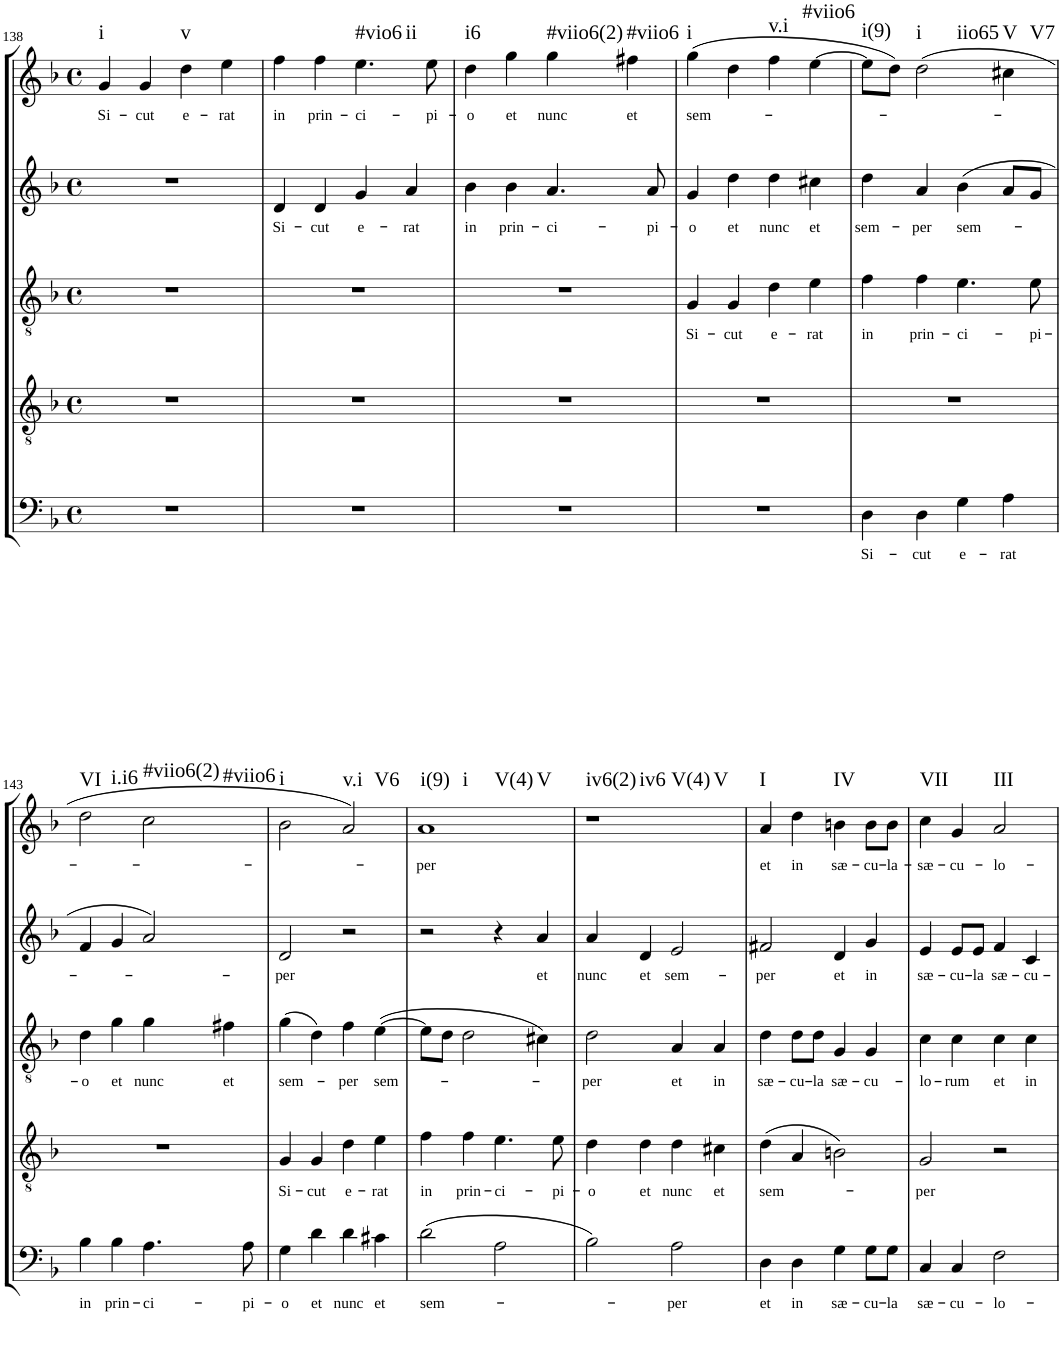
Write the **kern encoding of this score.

**kern	**text	**kern	**text	**kern	**text	**kern	**text	**kern	**text	**harte
*part5	*part5	*part4	*part4	*part3	*part3	*part2	*part2	*part1	*part1	*part1
*staff5	*staff5	*staff4	*staff4	*staff3	*staff3	*staff2	*staff2	*staff1	*staff1	*
*I"Basso	*	*I"Tenore	*	*I"Alto	*	*I"Alto	*	*I"Canto	*	*
!!LO:PB:g=z
*clefF4	*	*clefGv2	*	*clefGv2	*	*clefG2	*	*clefG2	*	*
*Trd7c12	*	*	*	*	*	*	*	*	*	*
*k[b-]	*	*k[b-]	*	*k[b-]	*	*k[b-]	*	*k[b-]	*	*
*F:	*	*F:	*	*F:	*	*F:	*	*F:	*	*
*M4/4	*	*M4/4	*	*M4/4	*	*M4/4	*	*M4/4	*	*
*met(c)	*	*met(c)	*	*met(c)	*	*met(c)	*	*met(c)	*	*
=138	=138	=138	=138	=138	=138	=138	=138	=138	=138	=138
!	!	!	!	!	!	!	!	!	!LO:LY:b	!LO:H:kt=i
1r	.	1r	.	1r	.	1r	.	4g/	Si-	N
!	!	!	!	!	!	!	!	!	!LO:LY:b	!
.	.	.	.	.	.	.	.	4g/	-cut	.
!	!	!	!	!	!	!	!	!	!LO:LY:b	!LO:H:kt=v
.	.	.	.	.	.	.	.	4dd\	e-	N
!	!	!	!	!	!	!	!	!	!LO:LY:b	!
.	.	.	.	.	.	.	.	4ee\	-rat	.
=139	=139	=139	=139	=139	=139	=139	=139	=139	=139	=139
!	!	!	!	!	!	!	!LO:LY:b	!	!LO:LY:b	!
1r	.	1r	.	1r	.	4d/	Si-	4ff\	in	.
!	!	!	!	!	!	!	!LO:LY:b	!	!LO:LY:b	!
.	.	.	.	.	.	4d/	-cut	4ff\	prin-	.
!	!	!	!	!	!	!	!LO:LY:b	!	!LO:LY:b	!LO:H:n=1:kt=#vio6
!	!	!	!	!	!	!	!	!	!	!LO:H:n=2:kt=ii
.	.	.	.	.	.	4g/	e-	4.ee\	-ci-	N N
!	!	!	!	!	!	!	!LO:LY:b	!	!	!
.	.	.	.	.	.	4a/	-rat	.	.	.
!	!	!	!	!	!	!	!	!	!LO:LY:b	!
.	.	.	.	.	.	.	.	8ee\	-pi-	.
=140	=140	=140	=140	=140	=140	=140	=140	=140	=140	=140
!	!	!	!	!	!	!	!LO:LY:b	!	!LO:LY:b	!LO:H:kt=i6
1r	.	1r	.	1r	.	4b-\	in	4dd\	-o	N
!	!	!	!	!	!	!	!LO:LY:b	!	!LO:LY:b	!
.	.	.	.	.	.	4b-\	prin-	4gg\	et	.
!	!	!	!	!	!	!	!LO:LY:b	!	!LO:LY:b	!LO:H:kt=#viio6(2)
.	.	.	.	.	.	4.a/	-ci-	4gg\	nunc	N
!	!	!	!	!	!	!	!	!	!LO:LY:b	!LO:H:kt=#viio6
.	.	.	.	.	.	.	.	4ff#X\	et	N
!	!	!	!	!	!	!	!LO:LY:b	!	!	!
.	.	.	.	.	.	8a/	-pi-	.	.	.
=141	=141	=141	=141	=141	=141	=141	=141	=141	=141	=141
!	!	!	!	!	!LO:LY:b	!	!LO:LY:b	!	!LO:LY:b	!LO:H:kt=i
1r	.	1r	.	4G/	Si-	4g/	-o	(4gg\	sem-	N
!	!	!	!	!	!LO:LY:b	!	!LO:LY:b	!	!	!
.	.	.	.	4G/	-cut	4dd\	et	4dd\	.	.
!	!	!	!	!	!LO:LY:b	!	!LO:LY:b	!	!	!LO:H:kt=v.i
.	.	.	.	4d\	e-	4dd\	nunc	4ff\	.	N
!	!	!	!	!	!LO:LY:b	!	!LO:LY:b	!	!	!LO:H:kt=#viio6
.	.	.	.	4e\	-rat	4cc#X\	et	[4ee\	.	N
=142	=142	=142	=142	=142	=142	=142	=142	=142	=142	=142
!	!LO:LY:b	!	!	!	!LO:LY:b	!	!LO:LY:b	!	!	!LO:H:kt=i(9)
4D\	Si-	1r	.	4f\	in	4dd\	sem-	8ee\L]	.	N
.	.	.	.	.	.	.	.	8dd\J)	.	.
!	!LO:LY:b	!	!	!	!LO:LY:b	!	!LO:LY:b	!	!	!LO:H:n=1:kt=i
!	!	!	!	!	!	!	!	!	!	!LO:H:n=2:kt=iio65
4D\	-cut	.	.	4f\	prin-	4a/	-per	(2dd\	.	N N
!	!LO:LY:b	!	!	!	!LO:LY:b	!	!LO:LY:b	!	!	!
4G\	e-	.	.	4.e\	-ci-	(4b-\	sem-	.	.	.
!	!LO:LY:b	!	!	!	!	!	!	!	!	!LO:H:n=1:kt=V
!	!	!	!	!	!	!	!	!	!	!LO:H:n=2:kt=V7
4A\	-rat	.	.	.	.	8a/L	.	4cc#X\	.	N N
!	!	!	!	!	!LO:LY:b	!	!	!	!	!
.	.	.	.	8e\	-pi-	8g/J	.	.	.	.
!!LO:LB:g=z
=143	=143	=143	=143	=143	=143	=143	=143	=143	=143	=143
!	!LO:LY:b	!	!	!	!LO:LY:b	!	!LO:LY:b	!	!LO:LY:b	!LO:H:n=1:kt=VI
!	!	!	!	!	!	!	!	!	!	!LO:H:n=2:kt=i.i6
4B-\	in	1r	.	4d\	-­o	4f/	-­-	2dd\	-­-	N N
!	!LO:LY:b	!	!	!	!LO:LY:b	!	!	!	!	!
4B-\	prin-	.	.	4g\	et	4g/	.	.	.	.
!	!LO:LY:b	!	!	!	!LO:LY:b	!	!	!	!	!LO:H:n=1:kt=#viio6(2)
!	!	!	!	!	!	!	!	!	!	!LO:H:n=2:kt=#viio6
4.A\	-ci-	.	.	4g\	nunc	2a/)	.	2cc\	.	N N
!	!	!	!	!	!LO:LY:b	!	!	!	!	!
.	.	.	.	4f#X\	et	.	.	.	.	.
!	!LO:LY:b	!	!	!	!	!	!	!	!	!
8A\	-pi-	.	.	.	.	.	.	.	.	.
=144	=144	=144	=144	=144	=144	=144	=144	=144	=144	=144
!	!LO:LY:b	!	!LO:LY:b	!	!LO:LY:b	!	!LO:LY:b	!	!	!LO:H:kt=i
4G\	-o	4G/	Si-	(4g\	sem-	2d/	-per	2b-\	.	N
!	!LO:LY:b	!	!LO:LY:b	!	!	!	!	!	!	!
4d\	et	4G/	-cut	4d\)	.	.	.	.	.	.
!	!LO:LY:b	!	!LO:LY:b	!	!LO:LY:b	!	!	!	!	!LO:H:n=1:kt=v.i
!	!	!	!	!	!	!	!	!	!	!LO:H:n=2:kt=V6
4d\	nunc	4d\	e-	4f\	-per	2r	.	2a/)	.	N N
!	!LO:LY:b	!	!LO:LY:b	!	!LO:LY:b	!	!	!	!	!
4c#X\	et	4e\	-rat	([4e\	sem-	.	.	.	.	.
=145	=145	=145	=145	=145	=145	=145	=145	=145	=145	=145
!	!LO:LY:b	!	!LO:LY:b	!	!	!	!	!	!LO:LY:b	!LO:H:n=1:kt=i(9)
!	!	!	!	!	!	!	!	!	!	!LO:H:n=2:kt=i
!	!	!	!	!	!	!	!	!	!	!LO:H:n=3:kt=V(4)
!	!	!	!	!	!	!	!	!	!	!LO:H:n=4:kt=V
(2d\	sem-	4f\	in	8e\L]	.	2r	.	1a	-per	N N N N
.	.	.	.	8d\J	.	.	.	.	.	.
!	!	!	!LO:LY:b	!	!	!	!	!	!	!
.	.	4f\	prin-	2d\	.	.	.	.	.	.
!	!	!	!LO:LY:b	!	!	!	!	!	!	!
2A\	.	4.e\	-ci-	.	.	4r	.	.	.	.
!	!	!	!	!	!	!	!LO:LY:b	!	!	!
.	.	.	.	4c#X\)	.	4a/	et	.	.	.
!	!	!	!LO:LY:b	!	!	!	!	!	!	!
.	.	8e\	-pi-	.	.	.	.	.	.	.
=146	=146	=146	=146	=146	=146	=146	=146	=146	=146	=146
!	!	!	!LO:LY:b	!	!LO:LY:b	!	!LO:LY:b	!	!	!LO:H:n=1:kt=iv6(2)
!	!	!	!	!	!	!	!	!	!	!LO:H:n=2:kt=iv6
!	!	!	!	!	!	!	!	!	!	!LO:H:n=3:kt=V(4)
!	!	!	!	!	!	!	!	!	!	!LO:H:n=4:kt=V
2B-\)	.	4d\	-o	2d\	-per	4a/	nunc	1r	.	N N N N
!	!	!	!LO:LY:b	!	!	!	!LO:LY:b	!	!	!
.	.	4d\	et	.	.	4d/	et	.	.	.
!	!LO:LY:b	!	!LO:LY:b	!	!LO:LY:b	!	!LO:LY:b	!	!	!
2A\	-per	4d\	nunc	4A/	et	2e/	sem-	.	.	.
!	!	!	!LO:LY:b	!	!LO:LY:b	!	!	!	!	!
.	.	4c#X\	et	4A/	in	.	.	.	.	.
=147	=147	=147	=147	=147	=147	=147	=147	=147	=147	=147
!	!LO:LY:b	!	!LO:LY:b	!	!LO:LY:b	!	!LO:LY:b	!	!LO:LY:b	!LO:H:kt=I
4D\	et	(4d\	sem-	4d\	sæ-	2f#X/	-per	4a/	et	N
!	!LO:LY:b	!	!	!	!LO:LY:b	!	!	!	!LO:LY:b	!
4D\	in	4A/	.	8d\L	-cu-	.	.	4dd\	in	.
!	!	!	!	!	!LO:LY:b	!	!	!	!	!
.	.	.	.	8d\J	-la	.	.	.	.	.
!	!LO:LY:b	!	!	!	!LO:LY:b	!	!LO:LY:b	!	!LO:LY:b	!LO:H:kt=IV
4G\	sæ-	2Bn\)	.	4G/	sæ-	4d/	et	4bn\	sæ-	N
!	!LO:LY:b	!	!	!	!LO:LY:b	!	!LO:LY:b	!	!LO:LY:b	!
8G\L	-cu-	.	.	4G/	-cu-	4g/	in	8b\L	-cu-	.
!	!LO:LY:b	!	!	!	!	!	!	!	!LO:LY:b	!
8G\J	-la	.	.	.	.	.	.	8b\J	-la-	.
=148	=148	=148	=148	=148	=148	=148	=148	=148	=148	=148
!	!LO:LY:b	!	!LO:LY:b	!	!LO:LY:b	!	!LO:LY:b	!	!LO:LY:b	!LO:H:kt=VII
4C/	sæ-	2G/	-­per	4c\	-­lo-	4e/	sæ-	4cc\	-sæ-	N
!	!LO:LY:b	!	!	!	!LO:LY:b	!	!LO:LY:b	!	!LO:LY:b	!
4C/	-cu-	.	.	4c\	-rum	8e/L	-cu-	4g/	-cu-	.
!	!	!	!	!	!	!	!LO:LY:b	!	!	!
.	.	.	.	.	.	8e/J	-la	.	.	.
!	!LO:LY:b	!	!	!	!LO:LY:b	!	!LO:LY:b	!	!LO:LY:b	!LO:H:kt=III
2F\	-lo-	2r	.	4c\	et	4f/	sæ-	2a/	-lo-	N
!	!	!	!	!	!LO:LY:b	!	!LO:LY:b	!	!	!
.	.	.	.	4c\	in	4c/	-cu-	.	.	.
=	=	=	=	=	=	=	=	=	=	=
*-	*-	*-	*-	*-	*-	*-	*-	*-	*-	*-
